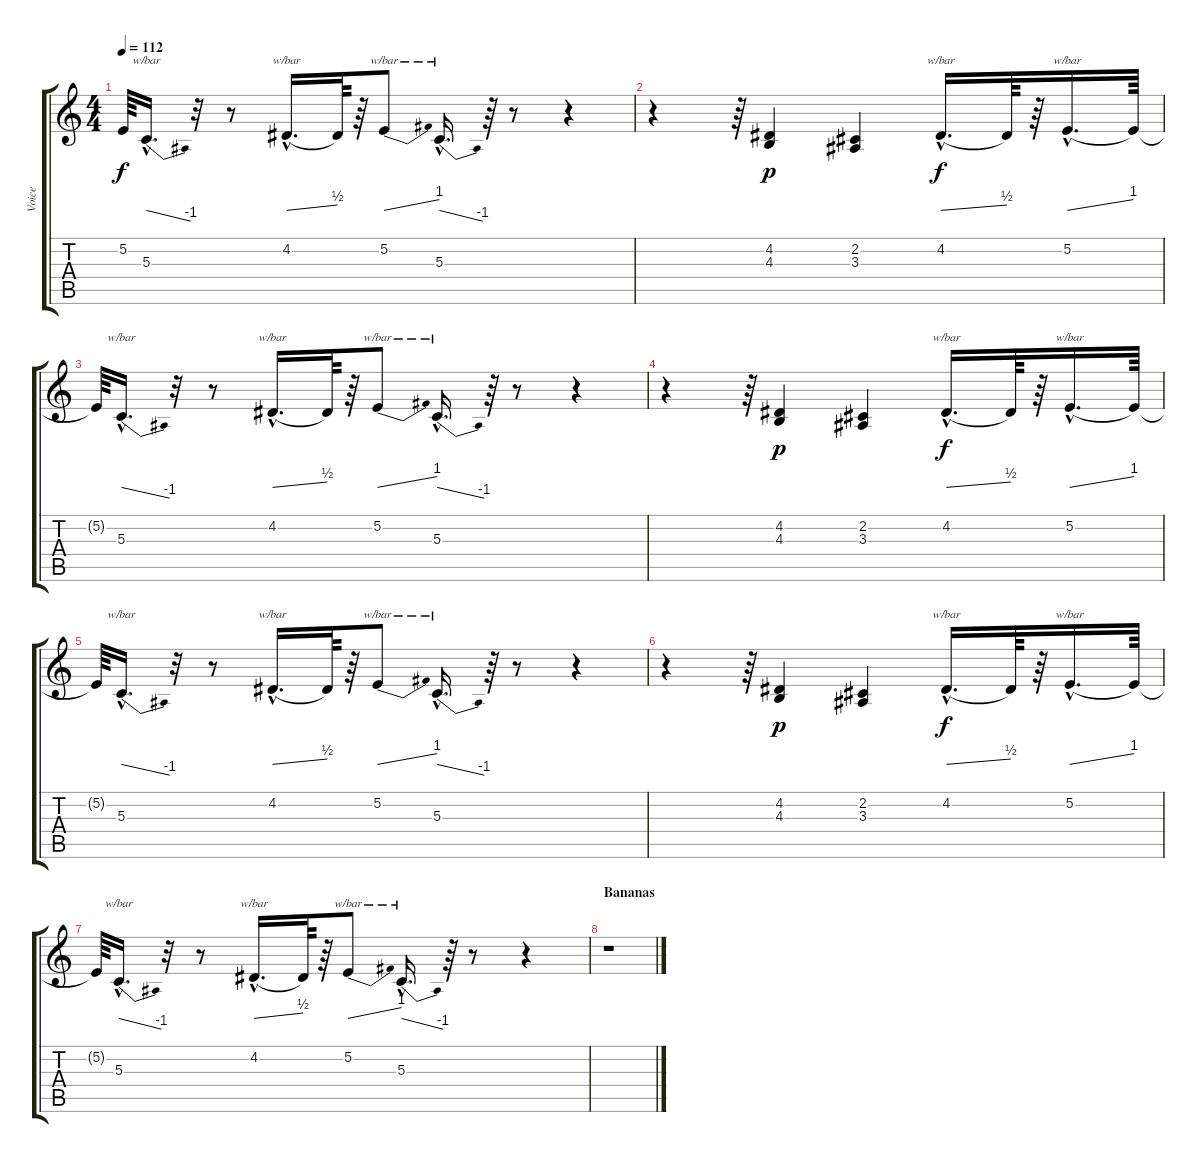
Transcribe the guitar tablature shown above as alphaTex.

\track ("Voice" "Voice") {instrument clarinet}
\staff {score tabs}
\tuning (E4 B3 G3 D3 A2 E2) {hide}
\ts (4 4)
\tempo 112
\clef g2
\ks c
5.2{t}.64{dy f} 5.3{hac}.16{d tbe (dive default 0 0 60 -4)} r.32 r.8 4.2{hac}.16{d tbe (dive default 0 0 60 2)} 4.2{t}.64 r.64 5.2.8{tbe (dive default 0 0 60 4)} 5.3{hac}.16{d tbe (dive default 0 0 60 -4)} r.64 r.8 r.4 |
r.4 r.64 (4.2 4.3).4{dy p} (2.2 3.3).4 4.2{hac}.16{d tbe (dive default 0 0 60 2) dy f} 4.2{t}.64 r.64 5.2{hac}.16{d tbe (dive default 0 0 60 4)} 5.2{t}.64 |
5.2{t}.64 5.3{hac}.16{d tbe (dive default 0 0 60 -4)} r.32 r.8 4.2{hac}.16{d tbe (dive default 0 0 60 2)} 4.2{t}.64 r.64 5.2.8{tbe (dive default 0 0 60 4)} 5.3{hac}.16{d tbe (dive default 0 0 60 -4)} r.64 r.8 r.4 |
r.4 r.64 (4.2 4.3).4{dy p} (2.2 3.3).4 4.2{hac}.16{d tbe (dive default 0 0 60 2) dy f} 4.2{t}.64 r.64 5.2{hac}.16{d tbe (dive default 0 0 60 4)} 5.2{t}.64 |
5.2{t}.64 5.3{hac}.16{d tbe (dive default 0 0 60 -4)} r.32 r.8 4.2{hac}.16{d tbe (dive default 0 0 60 2)} 4.2{t}.64 r.64 5.2.8{tbe (dive default 0 0 60 4)} 5.3{hac}.16{d tbe (dive default 0 0 60 -4)} r.64 r.8 r.4 |
r.4 r.64 (4.2 4.3).4{dy p} (2.2 3.3).4 4.2{hac}.16{d tbe (dive default 0 0 60 2) dy f} 4.2{t}.64 r.64 5.2{hac}.16{d tbe (dive default 0 0 60 4)} 5.2{t}.64 |
5.2{t}.64 5.3{hac}.16{d tbe (dive default 0 0 60 -4)} r.32 r.8 4.2{hac}.16{d tbe (dive default 0 0 60 2)} 4.2{t}.64 r.64 5.2.8{tbe (dive default 0 0 60 4)} 5.3{hac}.16{d tbe (dive default 0 0 60 -4)} r.64 r.8 r.4 |
\section ("" "Bananas")
r.1
